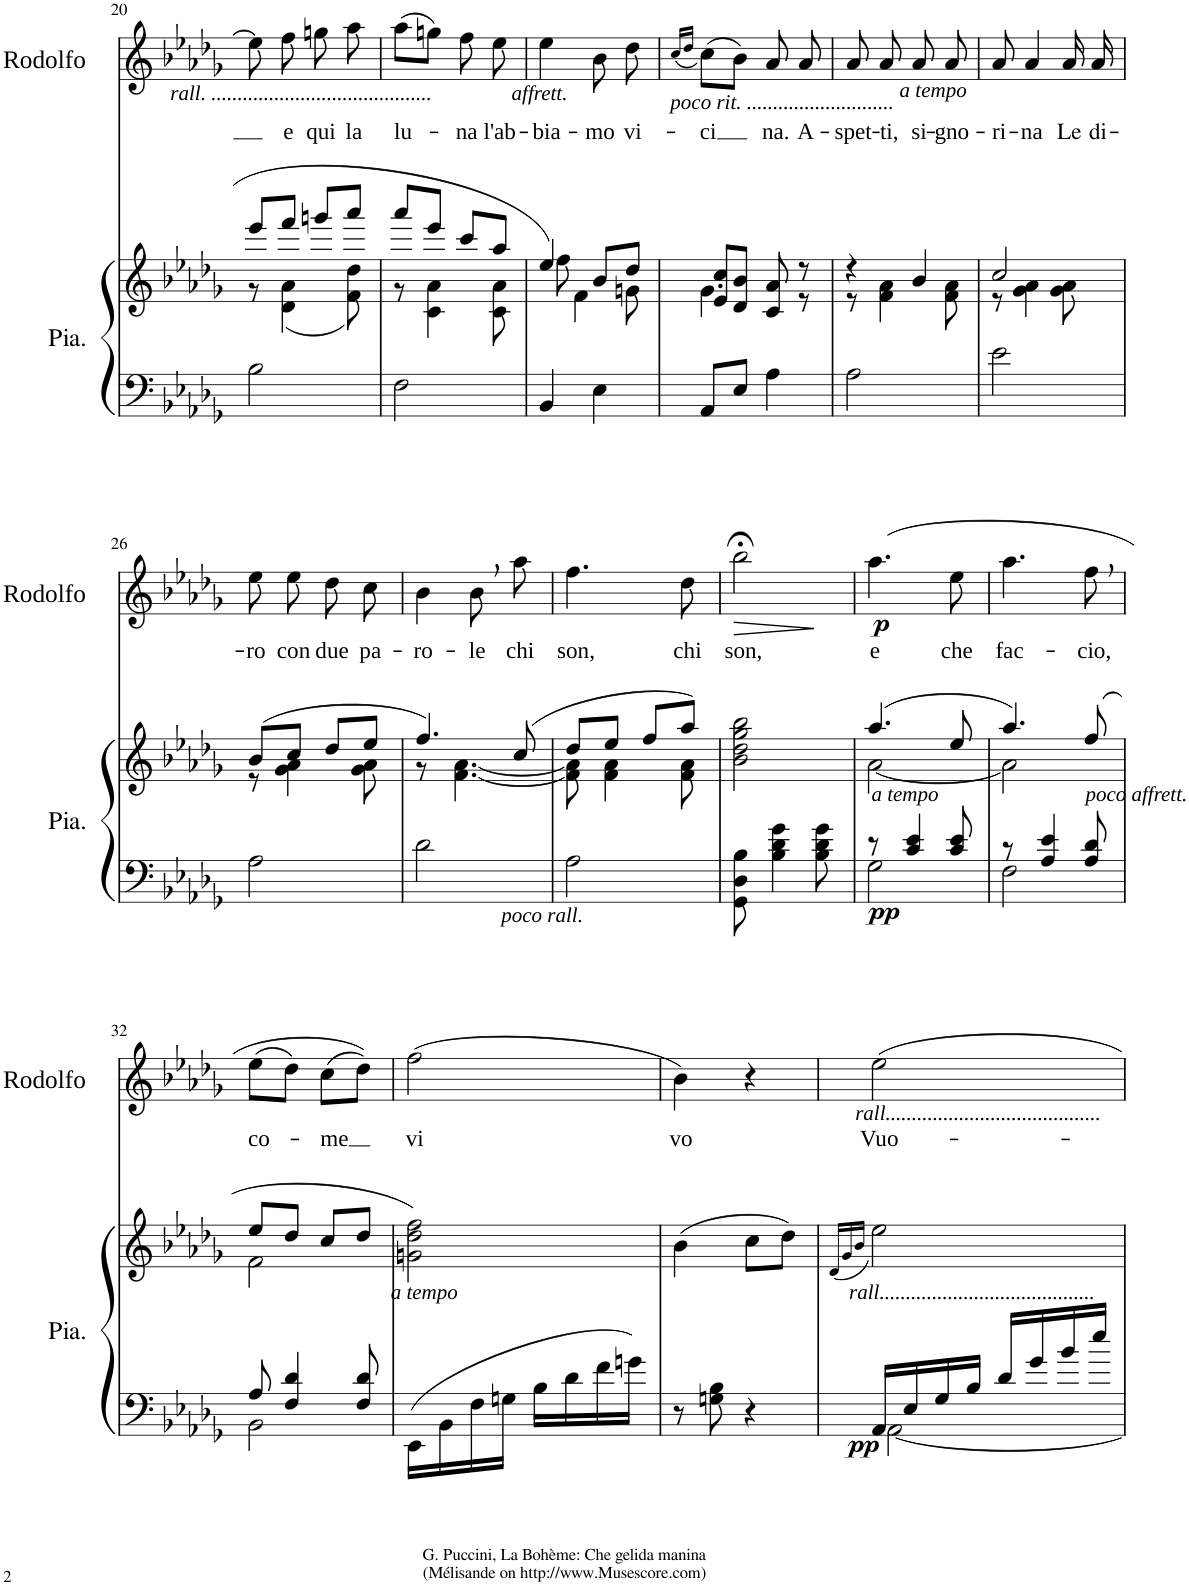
**kern	**kern	**dynam	**kern	**text	**dynam
*part2	*part2	*part2	*part1	*part1	*part1
*staff3	*staff2	*staff2/3	*staff1	*staff1	*staff1
*I"Piano	*	*	*I"Rodolfo	*	*
*I'Pia.	*	*	*I'Rodolfo	*	*
!!LO:PB:g=z
*clefF4	*clefG2	*	*clefG2	*	*
*k[b-e-a-d-g-]	*k[b-e-a-d-g-]	*	*k[b-e-a-d-g-]	*	*
*M2/4	*M2/4	*	*M2/4	*	*
=20	=20	=20	=20	=20	=20
*	*^	*	*	*	*
2B-\	8eee-/L	8r	.	8ee-\]	.	.
!	!	!	!	!	!LO:LY:b	!LO:DY:b
.	8fff/J	(4d-\ 4a-\	.	8ff\	e	other-dynamics
!	!	!	!	!	!LO:LY:b	!
.	8gggn/L	.	.	8ggn\	qui	.
!	!	!	!	!	!LO:LY:b	!
.	8aaa-/J	8f\ 8dd-\)	.	8aa-\	la	.
=21	=21	=21	=21	=21	=21	=21
!	!	!	!	!	!LO:LY:b	!
2F\	8aaa-/L	8r	.	(8aa-\L	lu-	.
.	8eee-/J	4c\ 4a-\	.	8ggn\J)	.	.
!	!	!	!	!	!LO:LY:b	!
.	8ccc/L	.	.	8ff\	-na	.
!	!	!	!	!	!LO:LY:b	!
.	8aa-/J	8c\ 8a-\	.	8ee-\	l'ab-	.
=22	=22	=22	=22	=22	=22	=22
!	!	!	!	!	!LO:LY:b	!LO:DY:b
4BB-/	4ee-/	8ff\	.	4ee-\	-bia-	other-dynamics
.	.	4f\	.	.	.	.
!	!	!	!	!	!LO:LY:b	!
4E-\	8b-/L	.	.	8b-\	-mo	.
!	!	!	!	!	!LO:LY:b	!
.	8dd-/J	8gn\	.	8dd-\	vi-	.
=23	=23	=23	=23	=23	=23	=23
.	.	.	.	(16qcc/LL	.	.
.	.	.	.	16qdd-/JJ	.	.
!	!	!	!	!	!LO:LY:b	!
8AA-/L	8e-/ 8cc/L	4.g-\	.	(8cc\L)	ci	.
8E-/J	8d-/ 8b-/J	.	.	8b-\J)	.	.
!	!	!	!	!	!LO:LY:b	!LO:DY:b
4A-\	8c/ 8a-/	.	.	8a-;<Z/	na.	other-dynamics
!	!	!	!	!	!LO:LY:b	!
.	8r	8r	.	8a-/	A-	.
=24	=24	=24	=24	=24	=24	=24
!	!	!	!	!	!LO:LY:b	!
2A-\	4r	8r	.	8a-/	-spet-	.
!	!	!	!	!	!LO:LY:b	!
.	.	4f\ 4a-\	.	8a-/	-ti,	.
!	!	!	!	!	!LO:LY:b	!LO:DY:b
.	4b-/	.	.	8a-/	si-	other-dynamics
!	!	!	!	!	!LO:LY:b	!
.	.	8f\ 8a-\	.	8a-/	-gno-	.
=25	=25	=25	=25	=25	=25	=25
!	!	!	!	!	!LO:LY:b	!
2e-\	2cc/	8r	.	8a-/	-ri-	.
!	!	!	!	!	!LO:LY:b	!
.	.	4g-\ 4a-\	.	4a-/	-na	.
!	!	!	!	!	!LO:LY:b	!
.	.	8g-\ 8a-\	.	16a-/	Le	.
!	!	!	!	!	!LO:LY:b	!
.	.	.	.	16a-/	di-	.
!!LO:LB:g=z
=26	=26	=26	=26	=26	=26	=26
!	!	!	!	!	!LO:LY:b	!
2A-\	(8b-/L	8r	.	8ee-\	-ro	.
!	!	!	!	!	!LO:LY:b	!
.	8cc/J	4g-\ 4a-\	.	8ee-\	con	.
!	!	!	!	!	!LO:LY:b	!
.	8dd-/L	.	.	8dd-\	due	.
!	!	!	!	!	!LO:LY:b	!
.	8ee-/J	8g-\ 8a-\	.	8cc\	pa-	.
=27	=27	=27	=27	=27	=27	=27
!	!	!	!	!	!LO:LY:b	!
2d-\	4.ff/)	8r	.	4b-\	-ro-	.
.	.	[4.f\ [4.a-\	.	.	.	.
!	!	!	!	!	!LO:LY:b	!
.	.	.	.	8b-,\	-le	.
!	!	!	!	!	!LO:LY:b	!
.	(8cc/	.	.	8aa-\	chi	.
=28	=28	=28	=28	=28	=28	=28
!	!	!	!LO:DY:b=2	!	!LO:LY:b	!
2A-\	8dd-/L	8f\] 8a-\]	other-dynamics	4.ff\	son,	.
.	8ee-/J	4f\ 4a-\	.	.	.	.
.	8ff/L	.	.	.	.	.
!	!	!	!	!	!LO:LY:b	!
.	8aa-/J)	8f\ 8a-\	.	8dd-\	chi	.
=29	=29	=29	=29	=29	=29	=29
!	!	!	!	!	!LO:LY:b	!LO:HP:b
*	*v	*v	*	*	*	*
8GG-\ 8D-\ 8B-\	2b-\ 2dd-\ 2gg-\ 2bb-\	.	2bb-;<\	son,	>
4B-\ 4d-\ 4g-\	.	.	.	.	.
8B-\ 8d-\ 8g-\	.	.	.	.	.
.	.	.	.	.	]
=30	=30	=30	=30	=30	=30
*^	*^	*	*	*	*
!	!	!	!	!LO:DY:b=2	!	!LO:LY:b	!LO:DY:b
*	*	*	*^	*	*	*	*
8r	2G-\	(4.aa-/	[2a-\	8ryy	pp	(4.aa-\	e	p
!	!	!	!	!	!LO:DY:b	!	!	!
4c/ 4e-/	.	.	.	4.ryy	other-dynamics	.	.	.
!	!	!	!	!	!	!	!LO:LY:b	!
8c/ 8e-/	.	8ee-/	.	.	.	8ee-\	che	.
=31	=31	=31	=31	=31	=31	=31	=31	=31
!	!	!	!	!	!	!	!LO:LY:b	!
*	*	*	*v	*v	*	*	*	*
8r	2F\	4.aa-/)	2a-\]	.	4.aa-\	fac-	.
4A-/ 4e-/	.	.	.	.	.	.	.
!	!	!	!	!LO:DY:b	!	!LO:LY:b	!
8A-/ 8d-/	.	(8ff/	.	other-dynamics	8ff,\	-cio,	.
!!LO:LB:g=z
=32	=32	=32	=32	=32	=32	=32	=32
!	!	!	!	!	!	!LO:LY:b	!
8A-/	2BB-\	8ee-/L	2f\	.	(8ee-\L	co-	.
4F/ 4d-/	.	8dd-/J	.	.	8dd-\J)	.	.
!	!	!	!	!	!	!LO:LY:b	!
.	.	8cc/L	.	.	(8cc\L	-me	.
8F/ 8d-/	.	8dd-/J	.	.	8dd-\J))	.	.
*v	*v	*	*	*	*	*	*
*	*v	*v	*	*	*	*
=33	=33	=33	=33	=33	=33
!	!	!LO:DY:b	!	!LO:LY:b	!
16EE-\LL	2gn\ 2dd-\ 2ff\)	other-dynamics	(2ff\	vi	.
16BB-\	.	.	.	.	.
16F\	.	.	.	.	.
16Gn\JJ	.	.	.	.	.
16B-\LL	.	.	.	.	.
16d-\	.	.	.	.	.
16f\	.	.	.	.	.
16gn\JJ	.	.	.	.	.
=34	=34	=34	=34	=34	=34
!	!	!	!	!LO:LY:b	!
8r	(4b-\	.	4b-\)	-vo	.
8Gn\ 8B-\	.	.	.	.	.
4r	8cc\L	.	4r	.	.
.	8dd-\J)	.	.	.	.
=35	=35	=35	=35	=35	=35
.	(16qd-/LL	.	.	.	.
.	16qg-/	.	.	.	.
.	16qb-/JJ	.	.	.	.
*^	*	*	*	*	*
!	!	!	!LO:DY:b=2	!	!LO:LY:b	!LO:DY:b
*	*	*^	*	*	*	*
16AA-/LL	[2AA-\	2ee-\)	8.ryy	pp	2ee-\	Vuo-	other-dynamics
16E-/	.	.	.	.	.	.	.
16G-/	.	.	.	.	.	.	.
!	!	!	!	!LO:DY:b	!	!	!
16B-/JJ	.	.	4ryy	other-dynamics	.	.	.
16d-/LL	.	.	.	.	.	.	.
16g-/	.	.	.	.	.	.	.
16b-/	.	.	.	.	.	.	.
16ee-/JJ	.	.	16ryy	.	.	.	.
*v	*v	*	*	*	*	*	*
*	*v	*v	*	*	*	*
=	=	=	=	=	=
*-	*-	*-	*-	*-	*-
